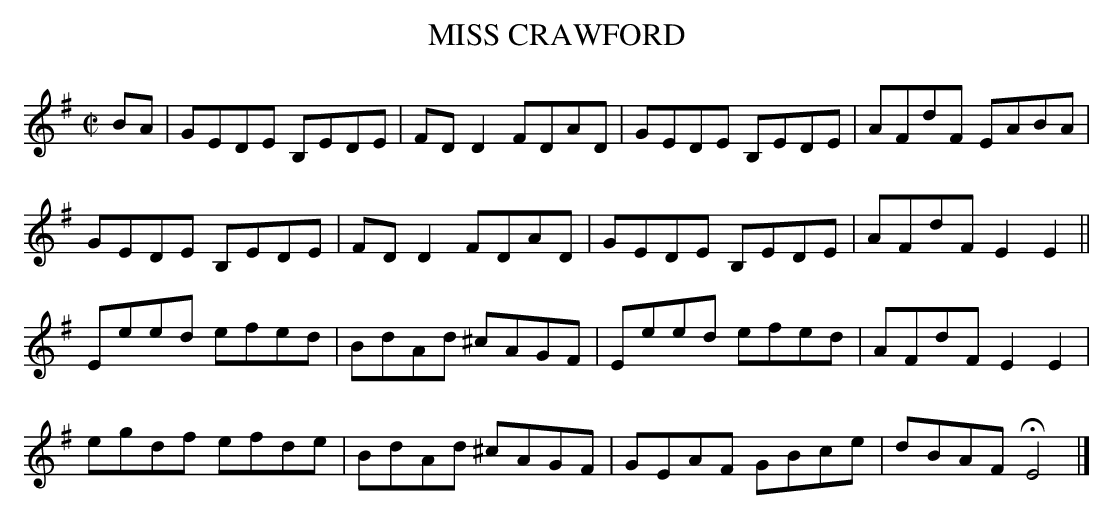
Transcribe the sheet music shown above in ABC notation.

X:1
T:MISS CRAWFORD
M:C|
L:1/8
K:Em % source key = Gm
BA|GEDE B,EDE|FDD2 FDAD|GEDE B,EDE|AFdF EABA|
GEDE B,EDE|FDD2 FDAD|GEDE B,EDE|AFdF E2E2||
Eeed efed|BdAd ^cAGF|Eeed efed|AFdF E2E2|
egdf efde|BdAd ^cAGF|GEAF GBce|dBAF HE4|]
